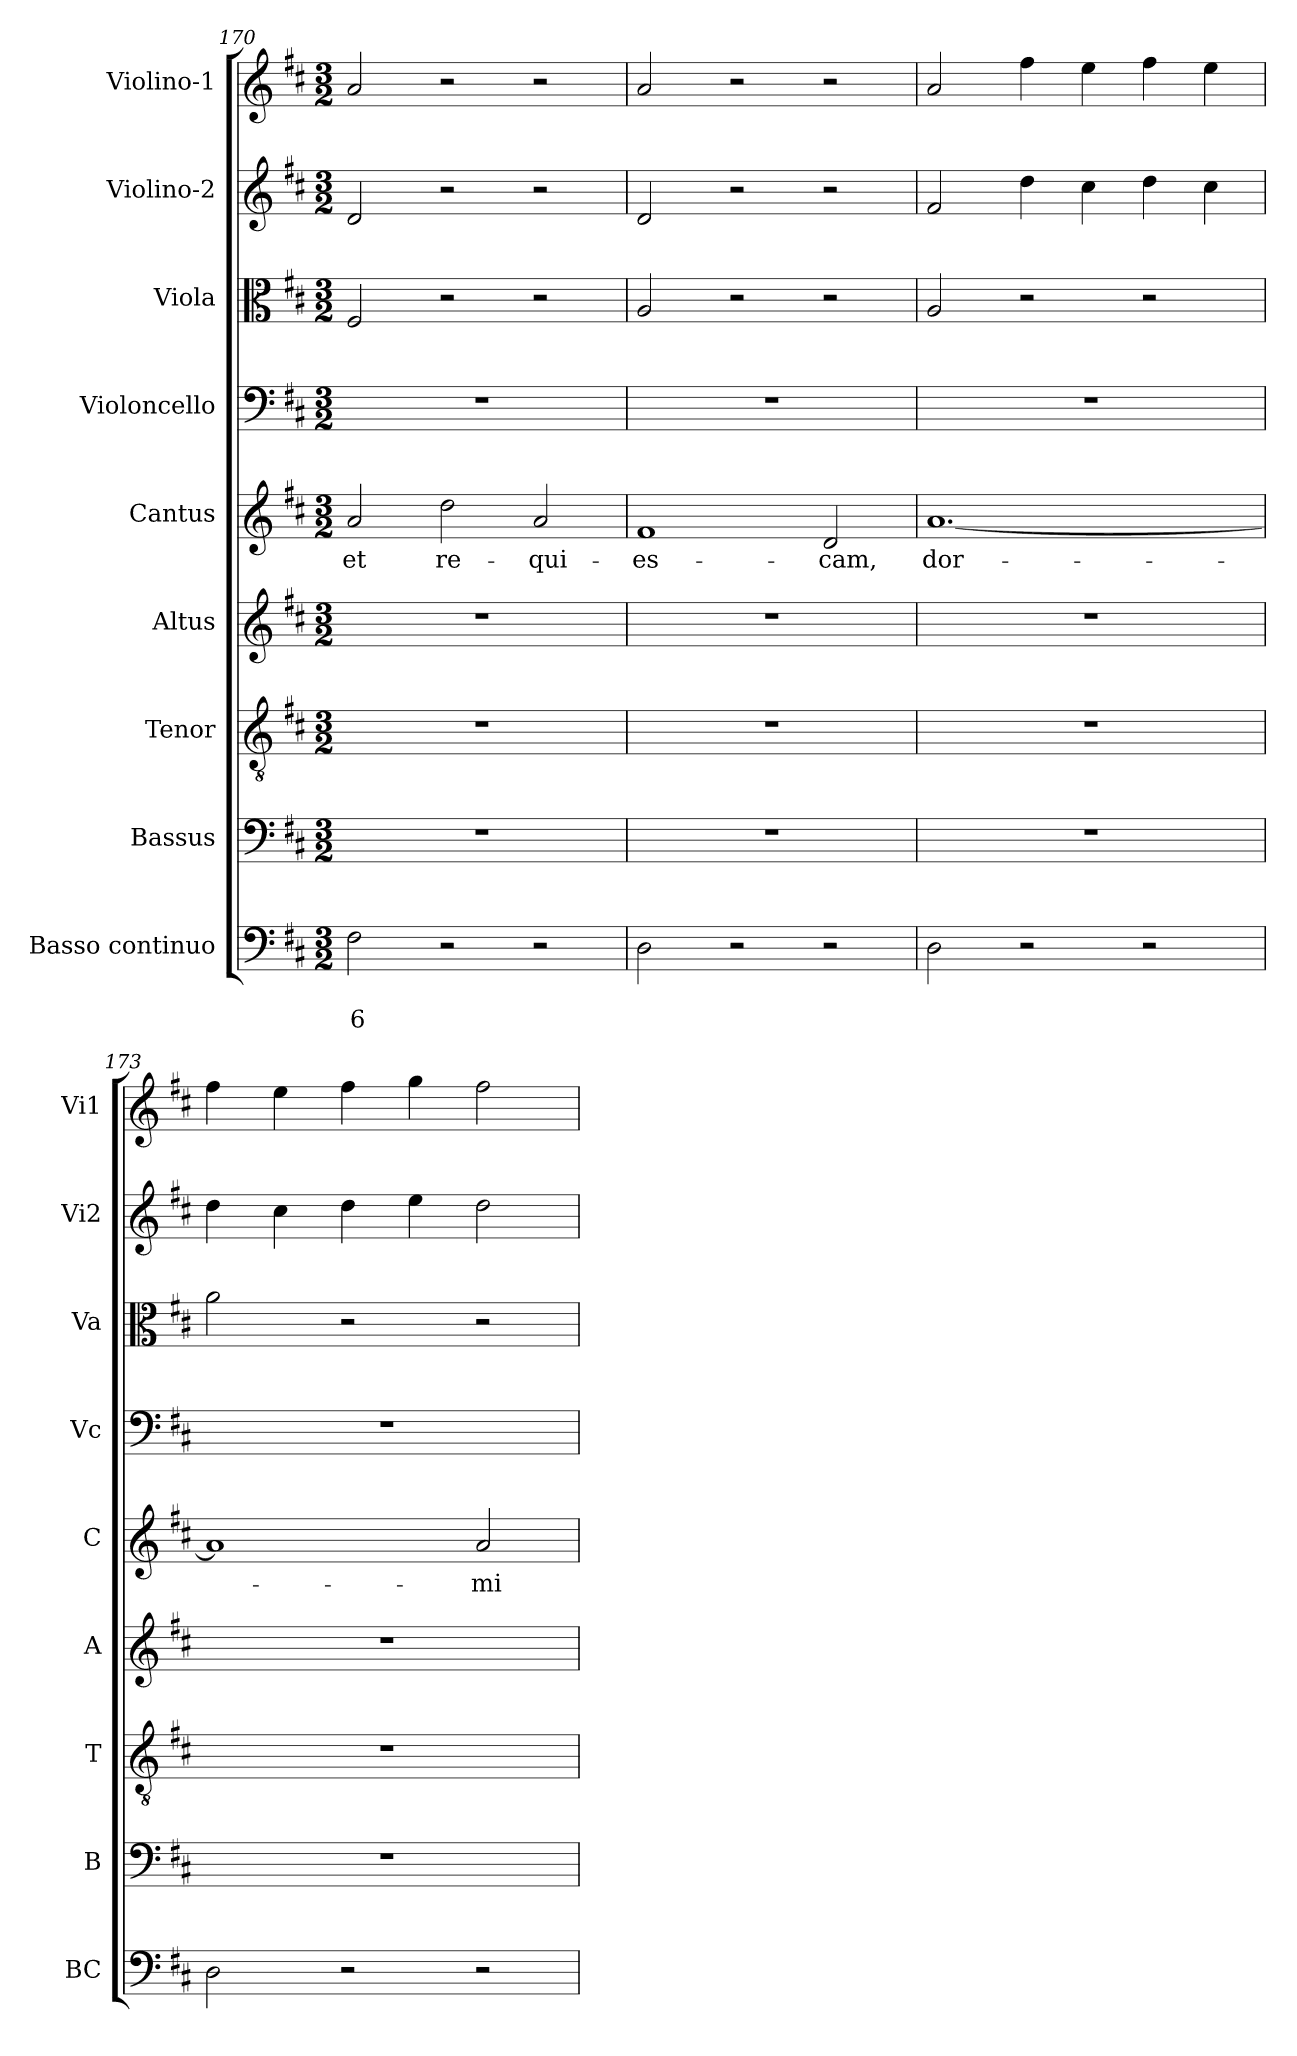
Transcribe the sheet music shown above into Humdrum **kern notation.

**kern	**text	**text	**kern	**kern	**kern	**kern	**text	**kern	**kern	**kern	**kern
*part9	*part9	*part9	*part8	*part7	*part6	*part5	*part5	*part4	*part3	*part2	*part1
*staff9	*staff9	*staff9	*staff8	*staff7	*staff6	*staff5	*staff5	*staff4	*staff3	*staff2	*staff1
*I"Basso continuo	*	*	*I"Bassus	*I"Tenor	*I"Altus	*I"Cantus	*	*I"Violoncello	*I"Viola	*I"Violino-2	*I"Violino-1
*I'BC	*	*	*I'B	*I'T	*I'A	*I'C	*	*I'Vc	*I'Va	*I'Vi2	*I'Vi1
*clefF4	*	*	*clefF4	*clefGv2	*clefG2	*clefG2	*	*clefF4	*clefC3	*clefG2	*clefG2
*k[f#c#]	*	*	*k[f#c#]	*k[f#c#]	*k[f#c#]	*k[f#c#]	*	*k[f#c#]	*k[f#c#]	*k[f#c#]	*k[f#c#]
*D:	*	*	*D:	*D:	*D:	*D:	*	*D:	*D:	*D:	*D:
*M3/2	*	*	*M3/2	*M3/2	*M3/2	*M3/2	*	*M3/2	*M3/2	*M3/2	*M3/2
=170	=170	=170	=170	=170	=170	=170	=170	=170	=170	=170	=170
!	!	!LO:LY:b	!	!	!	!	!LO:LY:b	!	!	!	!
2F#\	.	6	1.r	1.r	1.r	2a/	et	1.r	2F#/	2d/	2a/
!	!	!	!	!	!	!	!LO:LY:b	!	!	!	!
2r	.	.	.	.	.	2dd\	re-	.	2r	2r	2r
!	!	!	!	!	!	!	!LO:LY:b	!	!	!	!
2r	.	.	.	.	.	2a/	-qui-	.	2r	2r	2r
!!LO:LB:g=z
=171	=171	=171	=171	=171	=171	=171	=171	=171	=171	=171	=171
!	!	!	!	!	!	!	!LO:LY:b	!	!	!	!
2D\	.	.	1.r	1.r	1.r	1f#	-es-	1.r	2A/	2d/	2a/
2r	.	.	.	.	.	.	.	.	2r	2r	2r
!	!	!	!	!	!	!	!LO:LY:b	!	!	!	!
2r	.	.	.	.	.	2d/	-cam,	.	2r	2r	2r
=172	=172	=172	=172	=172	=172	=172	=172	=172	=172	=172	=172
!	!	!	!	!	!	!	!LO:LY:b	!	!	!	!
2D\	.	.	1.r	1.r	1.r	[1.a	dor-	1.r	2A/	2f#/	2a/
2r	.	.	.	.	.	.	.	.	2r	4dd\	4ff#\
.	.	.	.	.	.	.	.	.	.	4cc#\	4ee\
2r	.	.	.	.	.	.	.	.	2r	4dd\	4ff#\
.	.	.	.	.	.	.	.	.	.	4cc#\	4ee\
=173	=173	=173	=173	=173	=173	=173	=173	=173	=173	=173	=173
2D\	.	.	1.r	1.r	1.r	1a]	.	1.r	2a\	4dd\	4ff#\
.	.	.	.	.	.	.	.	.	.	4cc#\	4ee\
2r	.	.	.	.	.	.	.	.	2r	4dd\	4ff#\
.	.	.	.	.	.	.	.	.	.	4ee\	4gg\
!	!	!	!	!	!	!	!LO:LY:b	!	!	!	!
2r	.	.	.	.	.	2a/	-mi-	.	2r	2dd\	2ff#\
=	=	=	=	=	=	=	=	=	=	=	=
*-	*-	*-	*-	*-	*-	*-	*-	*-	*-	*-	*-
